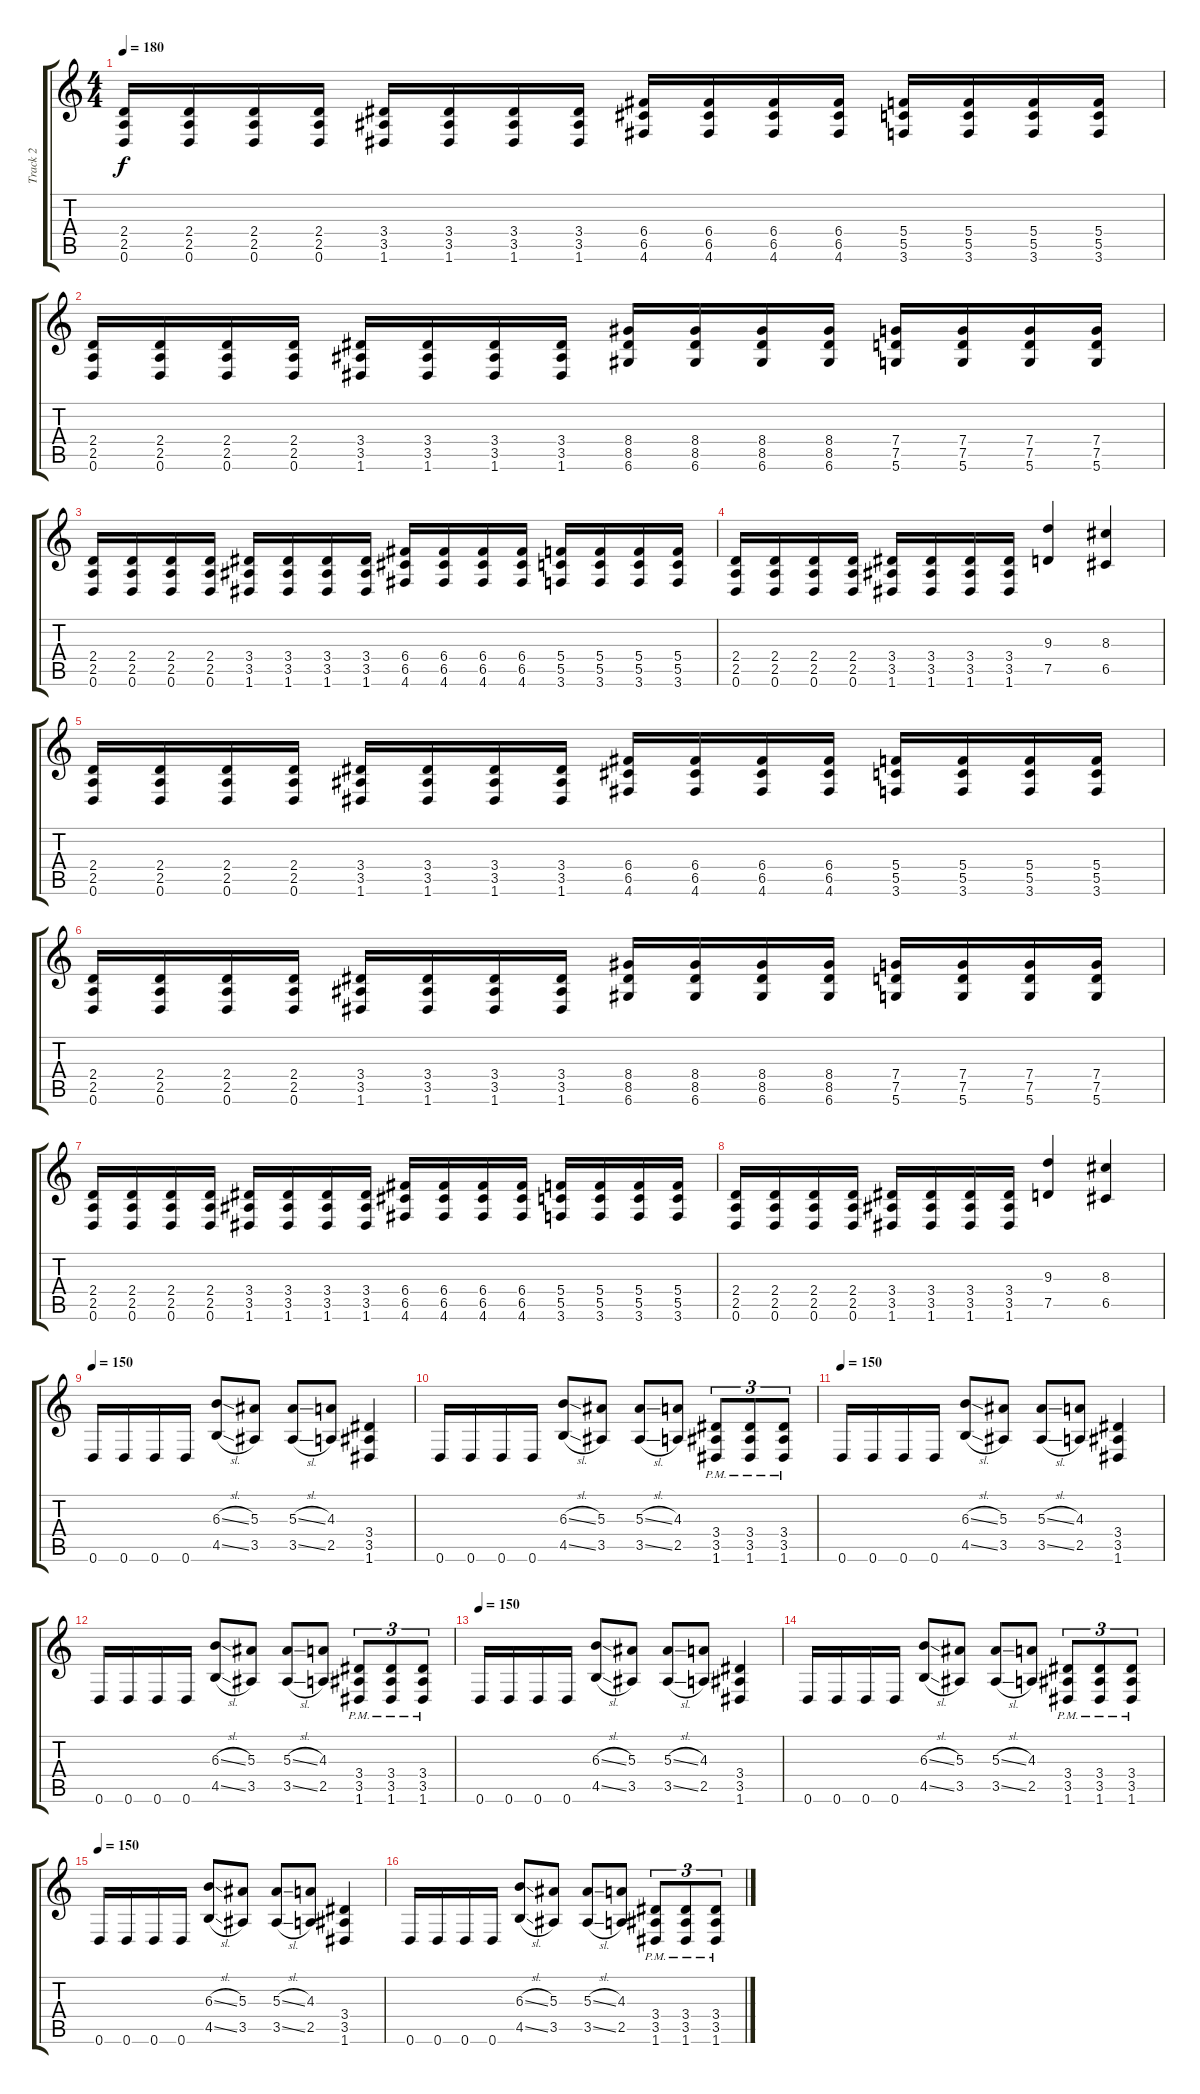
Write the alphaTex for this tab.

\track ("Track 2" "Track 2") {instrument distortionguitar}
\staff {score tabs}
\tuning (D4 A3 F3 C3 G2 D2) {hide}
\ts (4 4)
\tempo 180
\clef g2
\ks c
(2.4 2.5 0.6).16{dy f} (2.4 2.5 0.6).16 (2.4 2.5 0.6).16 (2.4 2.5 0.6).16 (3.4 3.5 1.6).16 (3.4 3.5 1.6).16 (3.4 3.5 1.6).16 (3.4 3.5 1.6).16 (6.4 6.5 4.6).16 (6.4 6.5 4.6).16 (6.4 6.5 4.6).16 (6.4 6.5 4.6).16 (5.4 5.5 3.6).16 (5.4 5.5 3.6).16 (5.4 5.5 3.6).16 (5.4 5.5 3.6).16 |
(2.4 2.5 0.6).16 (2.4 2.5 0.6).16 (2.4 2.5 0.6).16 (2.4 2.5 0.6).16 (3.4 3.5 1.6).16 (3.4 3.5 1.6).16 (3.4 3.5 1.6).16 (3.4 3.5 1.6).16 (8.4 8.5 6.6).16 (8.4 8.5 6.6).16 (8.4 8.5 6.6).16 (8.4 8.5 6.6).16 (7.4 7.5 5.6).16 (7.4 7.5 5.6).16 (7.4 7.5 5.6).16 (7.4 7.5 5.6).16 |
(2.4 2.5 0.6).16 (2.4 2.5 0.6).16 (2.4 2.5 0.6).16 (2.4 2.5 0.6).16 (3.4 3.5 1.6).16 (3.4 3.5 1.6).16 (3.4 3.5 1.6).16 (3.4 3.5 1.6).16 (6.4 6.5 4.6).16 (6.4 6.5 4.6).16 (6.4 6.5 4.6).16 (6.4 6.5 4.6).16 (5.4 5.5 3.6).16 (5.4 5.5 3.6).16 (5.4 5.5 3.6).16 (5.4 5.5 3.6).16 |
(2.4 2.5 0.6).16 (2.4 2.5 0.6).16 (2.4 2.5 0.6).16 (2.4 2.5 0.6).16 (3.4 3.5 1.6).16 (3.4 3.5 1.6).16 (3.4 3.5 1.6).16 (3.4 3.5 1.6).16 (9.3 7.5).4 (8.3 6.5).4 |
(2.4 2.5 0.6).16 (2.4 2.5 0.6).16 (2.4 2.5 0.6).16 (2.4 2.5 0.6).16 (3.4 3.5 1.6).16 (3.4 3.5 1.6).16 (3.4 3.5 1.6).16 (3.4 3.5 1.6).16 (6.4 6.5 4.6).16 (6.4 6.5 4.6).16 (6.4 6.5 4.6).16 (6.4 6.5 4.6).16 (5.4 5.5 3.6).16 (5.4 5.5 3.6).16 (5.4 5.5 3.6).16 (5.4 5.5 3.6).16 |
(2.4 2.5 0.6).16 (2.4 2.5 0.6).16 (2.4 2.5 0.6).16 (2.4 2.5 0.6).16 (3.4 3.5 1.6).16 (3.4 3.5 1.6).16 (3.4 3.5 1.6).16 (3.4 3.5 1.6).16 (8.4 8.5 6.6).16 (8.4 8.5 6.6).16 (8.4 8.5 6.6).16 (8.4 8.5 6.6).16 (7.4 7.5 5.6).16 (7.4 7.5 5.6).16 (7.4 7.5 5.6).16 (7.4 7.5 5.6).16 |
(2.4 2.5 0.6).16 (2.4 2.5 0.6).16 (2.4 2.5 0.6).16 (2.4 2.5 0.6).16 (3.4 3.5 1.6).16 (3.4 3.5 1.6).16 (3.4 3.5 1.6).16 (3.4 3.5 1.6).16 (6.4 6.5 4.6).16 (6.4 6.5 4.6).16 (6.4 6.5 4.6).16 (6.4 6.5 4.6).16 (5.4 5.5 3.6).16 (5.4 5.5 3.6).16 (5.4 5.5 3.6).16 (5.4 5.5 3.6).16 |
(2.4 2.5 0.6).16 (2.4 2.5 0.6).16 (2.4 2.5 0.6).16 (2.4 2.5 0.6).16 (3.4 3.5 1.6).16 (3.4 3.5 1.6).16 (3.4 3.5 1.6).16 (3.4 3.5 1.6).16 (9.3 7.5).4 (8.3 6.5).4 |
\tempo 150
0.6.16 0.6.16 0.6.16 0.6.16 (6.3{sl} 4.5{sl}).8 (5.3 3.5).8 (5.3{sl} 3.5{sl}).8 (4.3 2.5).8 (3.4 3.5 1.6).4 |
0.6.16 0.6.16 0.6.16 0.6.16 (6.3{sl} 4.5{sl}).8 (5.3 3.5).8 (5.3{sl} 3.5{sl}).8 (4.3 2.5).8 (3.4{pm} 3.5{pm} 1.6{pm}).8{tu (3 2)} (3.4{pm} 3.5{pm} 1.6{pm}).8{tu (3 2)} (3.4{pm} 3.5 1.6{pm}).8{tu (3 2)} |
\tempo 150
0.6.16 0.6.16 0.6.16 0.6.16 (6.3{sl} 4.5{sl}).8 (5.3 3.5).8 (5.3{sl} 3.5{sl}).8 (4.3 2.5).8 (3.4 3.5 1.6).4 |
0.6.16 0.6.16 0.6.16 0.6.16 (6.3{sl} 4.5{sl}).8 (5.3 3.5).8 (5.3{sl} 3.5{sl}).8 (4.3 2.5).8 (3.4{pm} 3.5{pm} 1.6{pm}).8{tu (3 2)} (3.4{pm} 3.5{pm} 1.6{pm}).8{tu (3 2)} (3.4{pm} 3.5 1.6{pm}).8{tu (3 2)} |
\tempo 150
0.6.16 0.6.16 0.6.16 0.6.16 (6.3{sl} 4.5{sl}).8 (5.3 3.5).8 (5.3{sl} 3.5{sl}).8 (4.3 2.5).8 (3.4 3.5 1.6).4 |
0.6.16 0.6.16 0.6.16 0.6.16 (6.3{sl} 4.5{sl}).8 (5.3 3.5).8 (5.3{sl} 3.5{sl}).8 (4.3 2.5).8 (3.4{pm} 3.5{pm} 1.6{pm}).8{tu (3 2)} (3.4{pm} 3.5{pm} 1.6{pm}).8{tu (3 2)} (3.4{pm} 3.5 1.6{pm}).8{tu (3 2)} |
\tempo 150
0.6.16 0.6.16 0.6.16 0.6.16 (6.3{sl} 4.5{sl}).8 (5.3 3.5).8 (5.3{sl} 3.5{sl}).8 (4.3 2.5).8 (3.4 3.5 1.6).4 |
0.6.16 0.6.16 0.6.16 0.6.16 (6.3{sl} 4.5{sl}).8 (5.3 3.5).8 (5.3{sl} 3.5{sl}).8 (4.3 2.5).8 (3.4{pm} 3.5{pm} 1.6{pm}).8{tu (3 2)} (3.4{pm} 3.5{pm} 1.6{pm}).8{tu (3 2)} (3.4{pm} 3.5 1.6{pm}).8{tu (3 2)}
